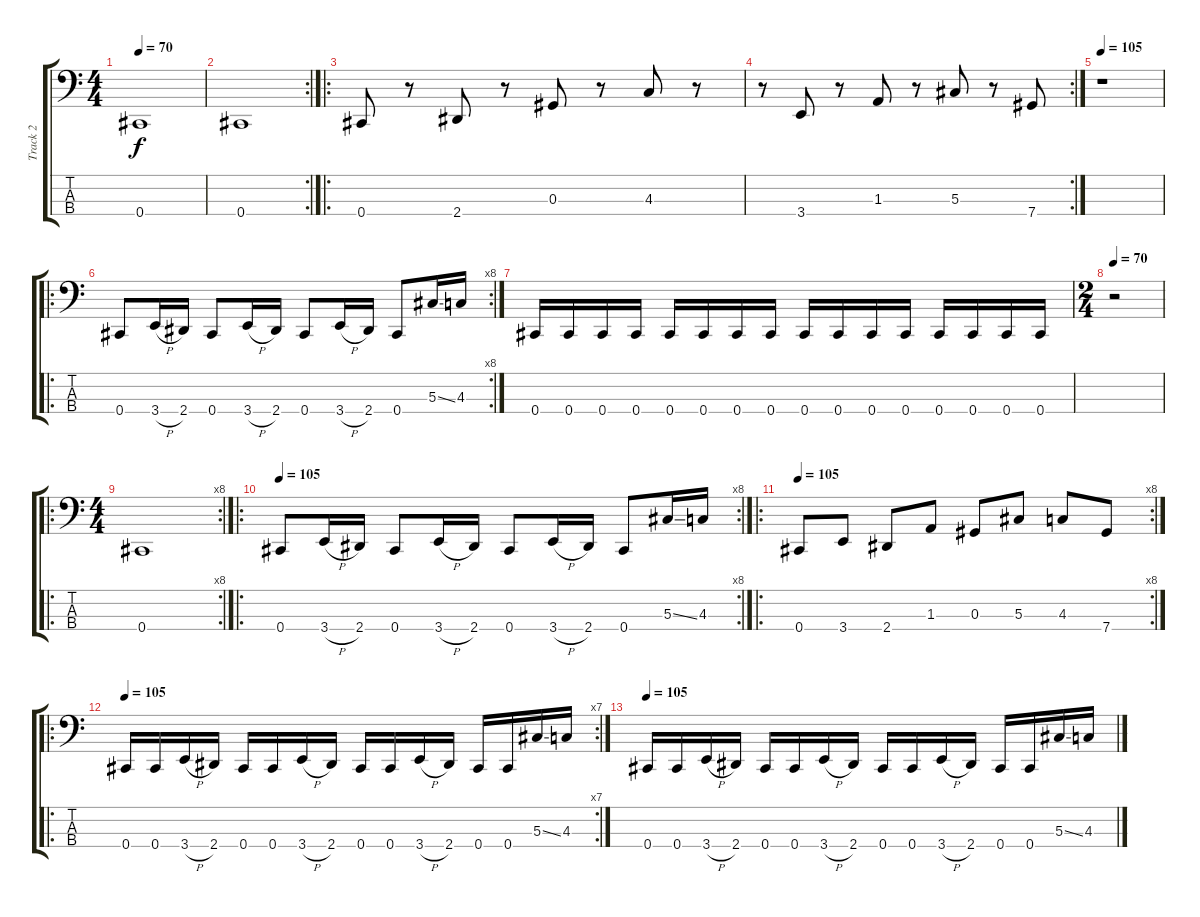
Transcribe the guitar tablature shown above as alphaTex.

\track ("Track 2" "Track 2") {instrument electricbasspick}
\staff {score tabs}
\tuning (Gb2 Db2 Ab1 Db1) {hide}
\ts (4 4)
\tempo 70
\clef f4
\ks c
0.4.1{dy f instrument electricbasspick} |
\rc 2
0.4.1 |
\ro
0.4.8 r.8 2.4.8 r.8 0.3.8 r.8 4.3.8 r.8 |
\rc 2
r.8 3.4.8 r.8 1.3.8 r.8 5.3.8 r.8 7.4.8 |
\tempo 105
r.1 |
\ro
\rc 8
0.4.8 3.4{h}.16 2.4.16 0.4.8 3.4{h}.16 2.4.16 0.4.8 3.4{h}.16 2.4.16 0.4.8 5.3{ss}.16 4.3.16 |
0.4.16 0.4.16 0.4.16 0.4.16 0.4.16 0.4.16 0.4.16 0.4.16 0.4.16 0.4.16 0.4.16 0.4.16 0.4.16 0.4.16 0.4.16 0.4.16 |
\ts (2 4)
\tempo 70
r.2 |
\ro
\rc 8
\ts (4 4)
0.4.1 |
\ro
\rc 8
\tempo 105
0.4.8 3.4{h}.16 2.4.16 0.4.8 3.4{h}.16 2.4.16 0.4.8 3.4{h}.16 2.4.16 0.4.8 5.3{ss}.16 4.3.16 |
\ro
\rc 8
\tempo 105
0.4.8 3.4.8 2.4.8 1.3.8 0.3.8 5.3.8 4.3.8 7.4.8 |
\ro
\rc 7
\tempo 105
0.4.16 0.4.16 3.4{h}.16 2.4.16 0.4.16 0.4.16 3.4{h}.16 2.4.16 0.4.16 0.4.16 3.4{h}.16 2.4.16 0.4.16 0.4.16 5.3{ss}.16 4.3.16 |
\tempo 105
0.4.16 0.4.16 3.4{h}.16 2.4.16 0.4.16 0.4.16 3.4{h}.16 2.4.16 0.4.16 0.4.16 3.4{h}.16 2.4.16 0.4.16 0.4.16 5.3{ss}.16 4.3.16
